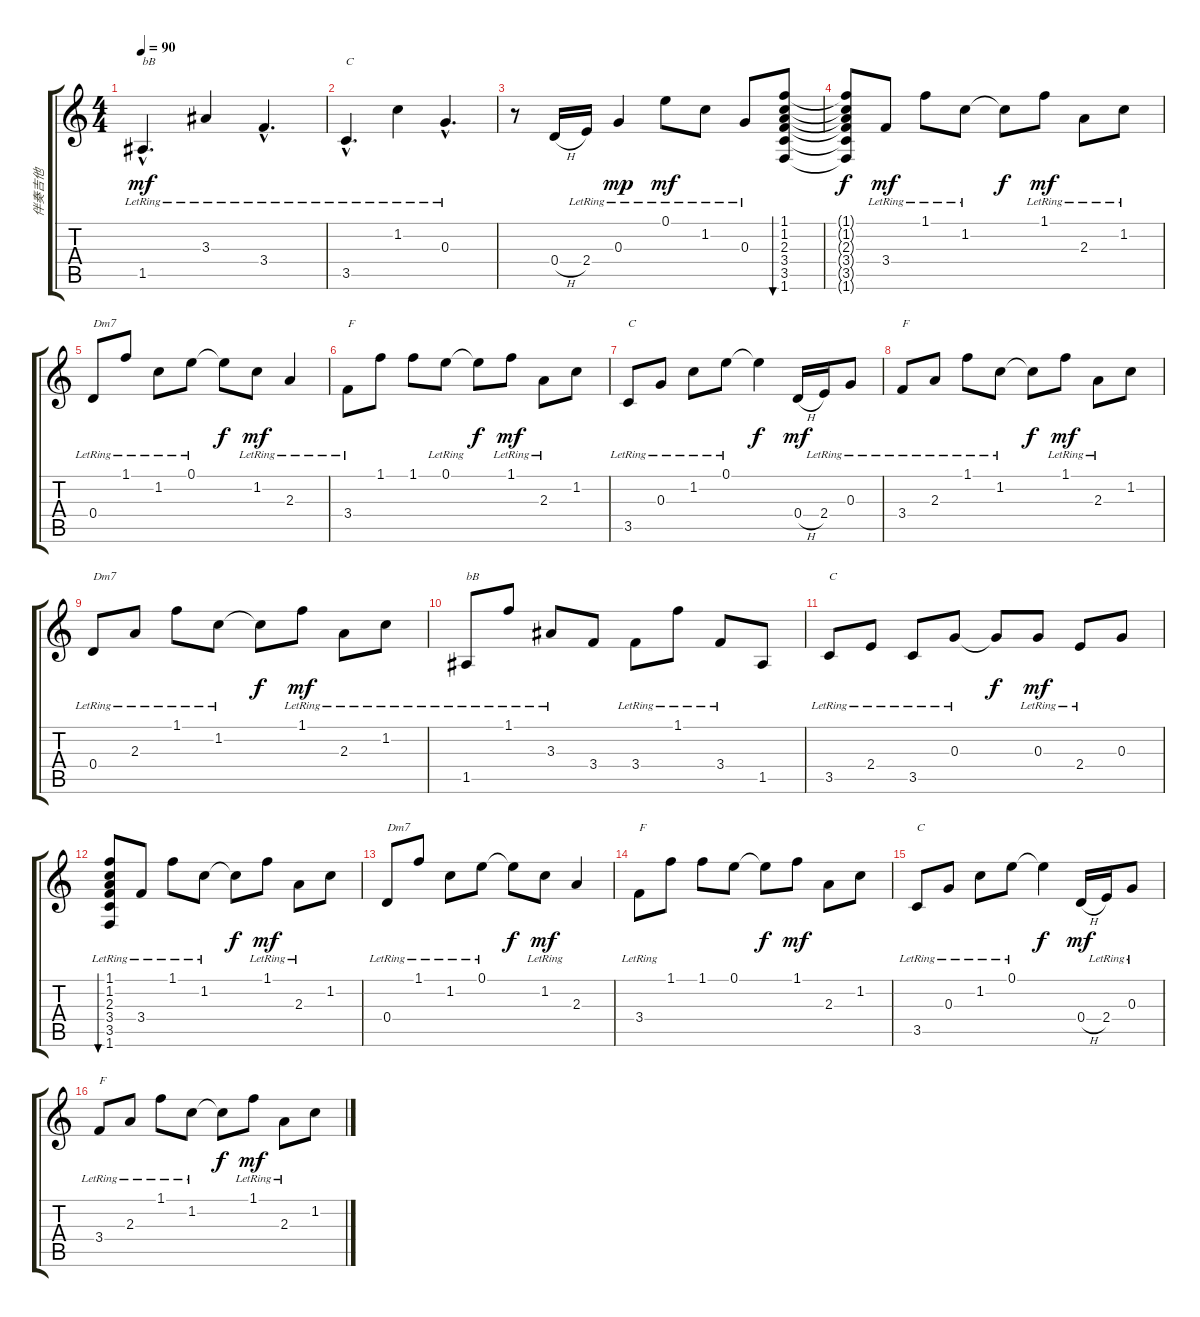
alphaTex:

\track ("伴奏吉他" "伴奏吉他") {instrument acousticguitarsteel}
\staff {score tabs}
\tuning (E4 B3 G3 D3 A2 E2) {hide}
\ts (4 4)
\tempo 90
\clef g2
\ks c
1.5{hac lr}.4{d txt "bB" dy mf} 3.3{lr}.4 3.4{hac lr}.4{d} |
3.5{hac lr}.4{d txt "C"} 1.2{lr}.4 0.3{hac lr}.4{d} |
r.8 0.4{h}.16 2.4{lr}.16 0.3{lr}.4{dy mp} 0.1{lr}.8{dy mf} 1.2{lr}.8 0.3{lr}.8 (1.1 1.2 2.3 3.4 3.5 1.6).8{bu 240} |
(1.1{t} 1.2{t} 2.3{t} 3.4{t} 3.5{t} 1.6{t}).8{dy f} 3.4{lr}.8{dy mf} 1.1{lr}.8 1.2{lr}.8 1.2{t}.8{dy f} 1.1{lr}.8{dy mf} 2.3{lr}.8 1.2{lr}.8 |
0.4{lr}.8{txt "Dm7"} 1.1{lr}.8 1.2{lr}.8 0.1{lr}.8 0.1{t}.8{dy f} 1.2{lr}.8{dy mf} 2.3{lr}.4 |
3.4{lr}.8{txt "F"} 1.1.8 1.1.8 0.1{lr}.8 0.1{t}.8{dy f} 1.1{lr}.8{dy mf} 2.3{lr}.8 1.2.8 |
3.5{lr}.8{txt "C"} 0.3{lr}.8 1.2{lr}.8 0.1{lr}.8 0.1{t}.4{dy f} 0.4{h}.16{dy mf} 2.4{lr}.16 0.3{lr}.8 |
3.4{lr}.8{txt "F"} 2.3{lr}.8 1.1{lr}.8 1.2{lr}.8 1.2{t}.8{dy f} 1.1{lr}.8{dy mf} 2.3{lr}.8 1.2.8 |
0.4{lr}.8{txt "Dm7"} 2.3{lr}.8 1.1{lr}.8 1.2{lr}.8 1.2{t}.8{dy f} 1.1{lr}.8{dy mf} 2.3{lr}.8 1.2{lr}.8 |
1.5{lr}.8{txt "bB"} 1.1{lr}.8 3.3{lr}.8 3.4.8 3.4{lr}.8 1.1{lr}.8 3.4{lr}.8 1.5.8 |
3.5{lr}.8{txt "C"} 2.4{lr}.8 3.5{lr}.8 0.3{lr}.8 0.3{t}.8{dy f} 0.3{lr}.8{dy mf} 2.4{lr}.8 0.3.8 |
(1.1{lr} 1.2{lr} 2.3{lr} 3.4 3.5{lr} 1.6{lr}).8{bu 120} 3.4{lr}.8 1.1{lr}.8 1.2{lr}.8 1.2{t}.8{dy f} 1.1{lr}.8{dy mf} 2.3{lr}.8 1.2.8 |
0.4{lr}.8{txt "Dm7"} 1.1{lr}.8 1.2{lr}.8 0.1{lr}.8 0.1{t}.8{dy f} 1.2{lr}.8{dy mf} 2.3.4 |
3.4{lr}.8{txt "F"} 1.1.8 1.1.8 0.1.8 0.1{t}.8{dy f} 1.1.8{dy mf} 2.3.8 1.2.8 |
3.5{lr}.8{txt "C"} 0.3{lr}.8 1.2{lr}.8 0.1{lr}.8 0.1{t}.4{dy f} 0.4{h}.16{dy mf} 2.4{lr}.16 0.3{lr}.8 |
3.4{lr}.8{txt "F"} 2.3{lr}.8 1.1{lr}.8 1.2{lr}.8 1.2{t}.8{dy f} 1.1{lr}.8{dy mf} 2.3{lr}.8 1.2.8
